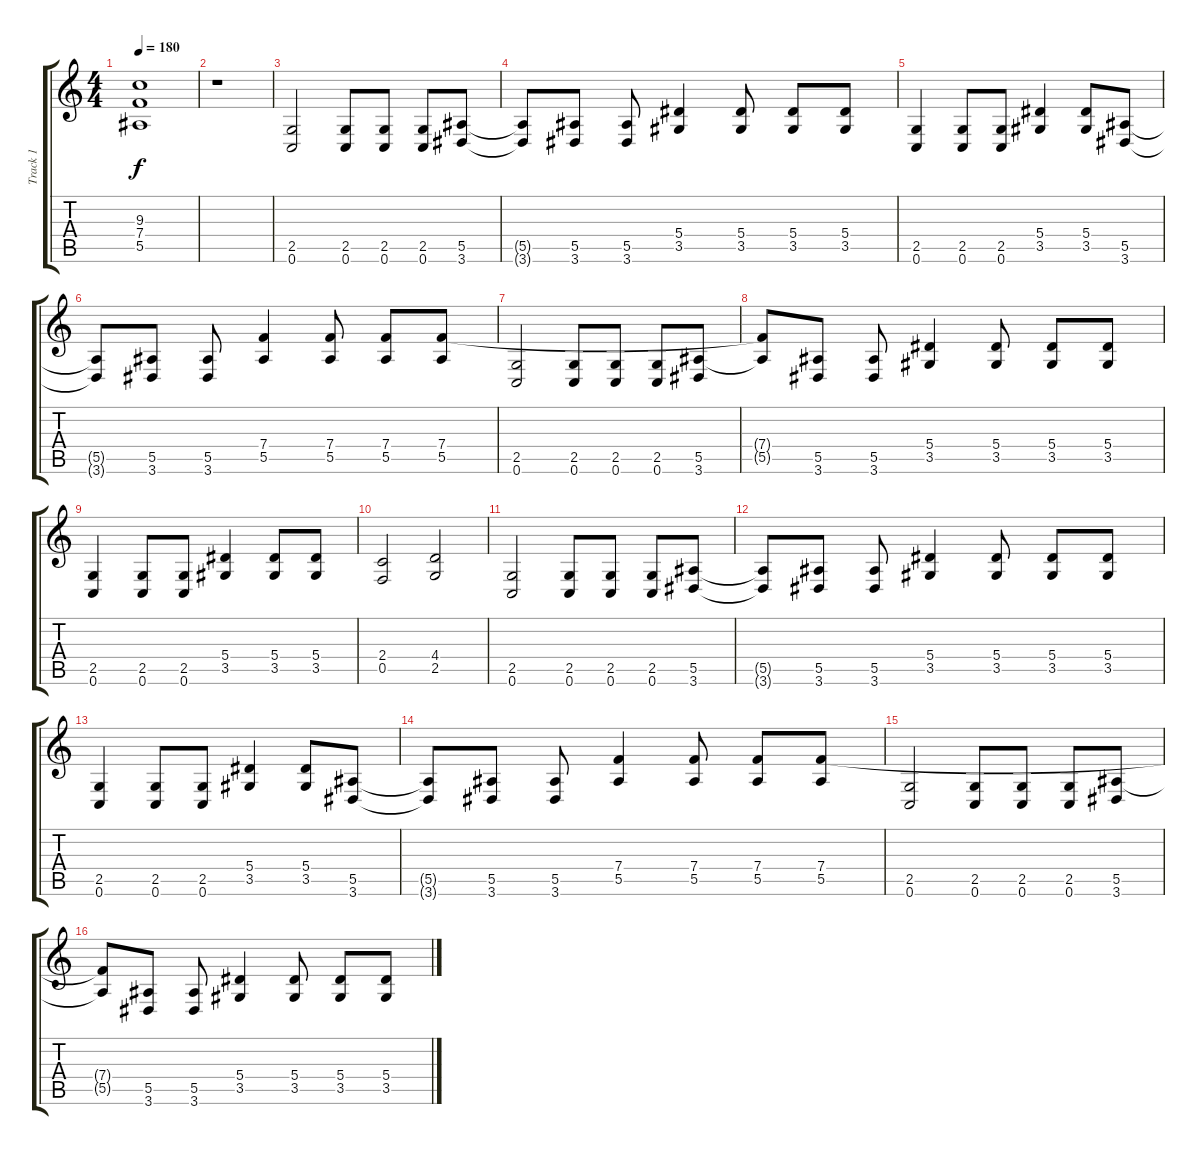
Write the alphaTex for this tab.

\track ("Track 1" "Track 1") {instrument distortionguitar}
\staff {score tabs}
\tuning (C4 G3 Eb3 Bb2 F2 C2) {hide}
\ts (4 4)
\tempo 180
\clef g2
\ks c
(9.3 7.4 5.5).1{dy f} |
r.1 |
(2.5 0.6).2 (2.5 0.6).8 (2.5 0.6).8 (2.5 0.6).8 (5.5 3.6).8 |
(5.5{t} 3.6{t}).8 (5.5 3.6).8 (5.5 3.6).8 (5.4 3.5).4 (5.4 3.5).8 (5.4 3.5).8 (5.4 3.5).8 |
(2.5 0.6).4 (2.5 0.6).8 (2.5 0.6).8 (5.4 3.5).4 (5.4 3.5).8 (5.5 3.6).8 |
(5.5{t} 3.6{t}).8 (5.5 3.6).8 (5.5 3.6).8 (7.4 5.5).4 (7.4 5.5).8 (7.4 5.5).8 (7.4 5.5).8 |
(2.5 0.6).2 (2.5 0.6).8 (2.5 0.6).8 (2.5 0.6).8 (5.5 3.6).8 |
(7.4{t} 5.5{t}).8 (5.5 3.6).8 (5.5 3.6).8 (5.4 3.5).4 (5.4 3.5).8 (5.4 3.5).8 (5.4 3.5).8 |
(2.5 0.6).4 (2.5 0.6).8 (2.5 0.6).8 (5.4 3.5).4 (5.4 3.5).8 (5.4 3.5).8 |
(2.4 0.5).2 (4.4 2.5).2 |
(2.5 0.6).2 (2.5 0.6).8 (2.5 0.6).8 (2.5 0.6).8 (5.5 3.6).8 |
(5.5{t} 3.6{t}).8 (5.5 3.6).8 (5.5 3.6).8 (5.4 3.5).4 (5.4 3.5).8 (5.4 3.5).8 (5.4 3.5).8 |
(2.5 0.6).4 (2.5 0.6).8 (2.5 0.6).8 (5.4 3.5).4 (5.4 3.5).8 (5.5 3.6).8 |
(5.5{t} 3.6{t}).8 (5.5 3.6).8 (5.5 3.6).8 (7.4 5.5).4 (7.4 5.5).8 (7.4 5.5).8 (7.4 5.5).8 |
(2.5 0.6).2 (2.5 0.6).8 (2.5 0.6).8 (2.5 0.6).8 (5.5 3.6).8 |
(7.4{t} 5.5{t}).8 (5.5 3.6).8 (5.5 3.6).8 (5.4 3.5).4 (5.4 3.5).8 (5.4 3.5).8 (5.4 3.5).8
